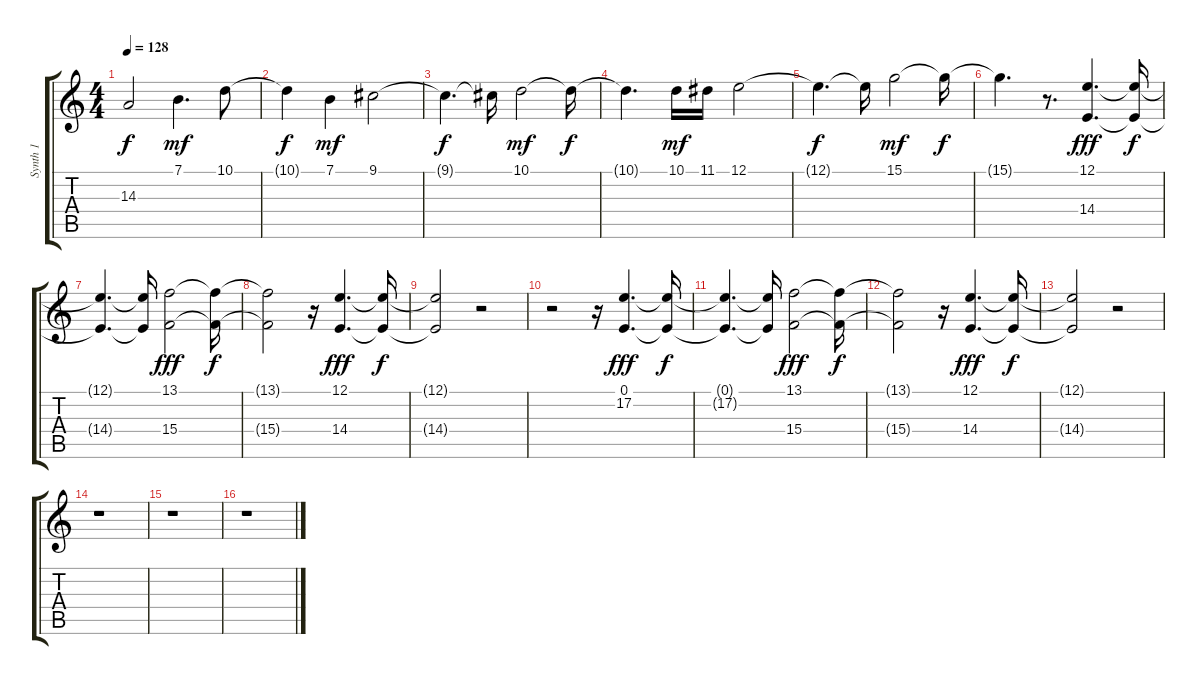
\track ("Synth 1                             " "Synth 1   ") {instrument pad8sweep}
\staff {score tabs}
\tuning (E4 B3 G3 D3 A2 E2) {hide}
\ts (4 4)
\tempo 128
\clef g2
\ks c
14.3{t}.2{dy f} 7.1.4{d dy mf} 10.1.8 |
10.1{t}.4{dy f} 7.1.4{dy mf} 9.1.2 |
9.1{t}.4{d dy f} 9.1{t}.16 10.1.2{dy mf} 10.1{t}.16{dy f} |
10.1{t}.4{d} 10.1.16{dy mf} 11.1.16 12.1.2 |
12.1{t}.4{d dy f} 12.1{t}.16 15.1.2{dy mf} 15.1{t}.16{dy f} |
15.1{t}.4{d} r.8{d} (12.1 14.4).4{d dy fff volume 4 instrument orchestrahit} (12.1{t} 14.4{t}).16{dy f} |
(12.1{t} 14.4{t}).4{d} (12.1{t} 14.4{t}).16 (13.1 15.4).2{dy fff volume 7} (13.1{t} 15.4{t}).16{dy f} |
(13.1{t} 15.4{t}).2 r.16 (12.1 14.4).4{d dy fff volume 4} (12.1{t} 14.4{t}).16{dy f} |
(12.1{t} 14.4{t}).2 r.2 |
r.2 r.16 (0.1 17.2).4{d dy fff volume 4 instrument orchestrahit} (0.1{t} 17.2{t}).16{dy f} |
(0.1{t} 17.2{t}).4{d} (0.1{t} 17.2{t}).16 (13.1 15.4).2{dy fff volume 7} (13.1{t} 15.4{t}).16{dy f} |
(13.1{t} 15.4{t}).2 r.16 (12.1 14.4).4{d dy fff volume 4} (12.1{t} 14.4{t}).16{dy f} |
(12.1{t} 14.4{t}).2 r.2 |
r.1 |
r.1 |
r.1
